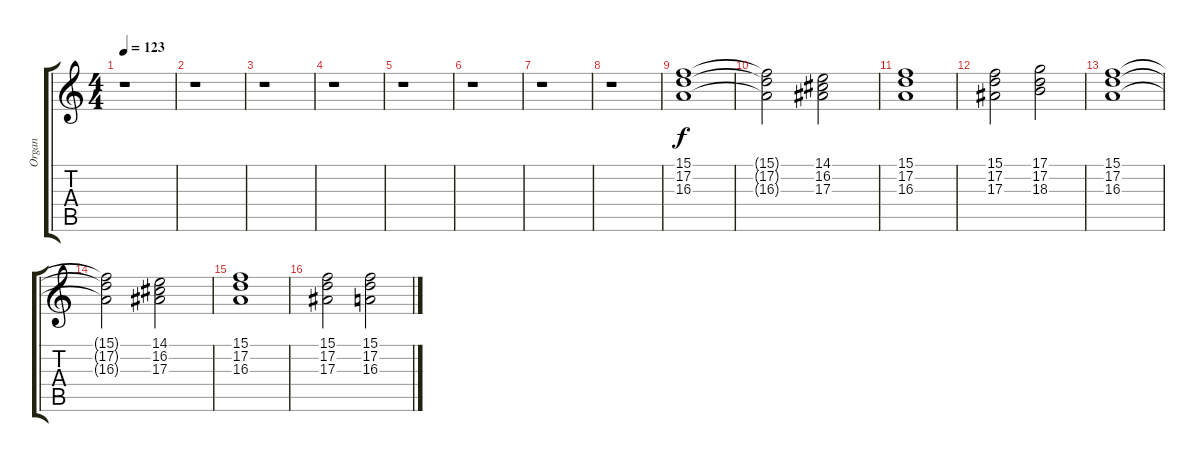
\track ("Organ" "Organ") {instrument churchorgan}
\staff {score tabs}
\tuning (D4 A3 F3 C3 G2 D2) {hide}
\ts (4 4)
\tempo 123
\clef g2
\ks c
r.1{dy f} |
r.1 |
r.1 |
r.1 |
r.1 |
r.1 |
r.1 |
r.1 |
(15.1 17.2 16.3).1 |
(15.1{t} 17.2{t} 16.3{t}).2 (14.1 16.2 17.3).2 |
(15.1 17.2 16.3).1 |
(15.1 17.2 17.3).2 (17.1 17.2 18.3).2 |
(15.1 17.2 16.3).1 |
(15.1{t} 17.2{t} 16.3{t}).2 (14.1 16.2 17.3).2 |
(15.1 17.2 16.3).1 |
(15.1 17.2 17.3).2 (15.1 17.2 16.3).2
